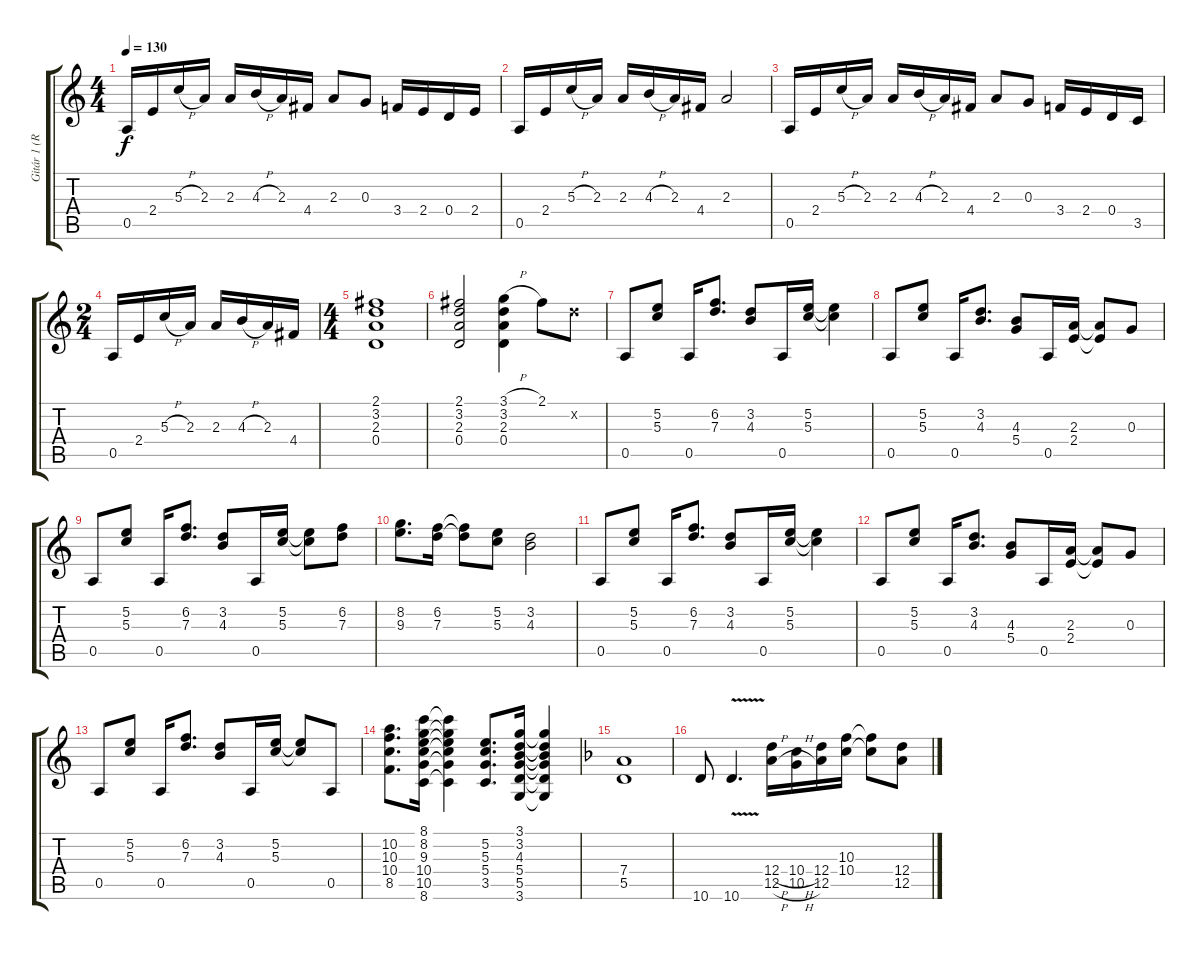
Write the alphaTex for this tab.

\track ("Gitár 1 (Ritchie Blackmore)" "Gitár 1 (R") {instrument distortionguitar}
\staff {score tabs}
\tuning (E4 B3 G3 D3 A2 E2) {hide}
\ts (4 4)
\tempo 130
\clef g2
\ks c
0.5.16{dy f instrument distortionguitar} 2.4.16 5.3{h}.16 2.3.16 2.3.16 4.3{h}.16 2.3.16 4.4.16 2.3.8 0.3.8 3.4.16 2.4.16 0.4.16 2.4.16 |
0.5.16 2.4.16 5.3{h}.16 2.3.16 2.3.16 4.3{h}.16 2.3.16 4.4.16 2.3.2 |
0.5.16 2.4.16 5.3{h}.16 2.3.16 2.3.16 4.3{h}.16 2.3.16 4.4.16 2.3.8 0.3.8 3.4.16 2.4.16 0.4.16 3.5.16 |
\ts (2 4)
0.5.16 2.4.16 5.3{h}.16 2.3.16 2.3.16 4.3{h}.16 2.3.16 4.4.16 |
\ts (4 4)
(2.1 3.2 2.3 0.4).1 |
(2.1 3.2 2.3 0.4).2 (3.1{h} 3.2 2.3 0.4).4 2.1.8 3.2{x}.8 |
0.5.8 (5.2 5.3).8 0.5.16 (6.2 7.3).8{d} (3.2 4.3).8 0.5.16 (5.2 5.3).16 (5.2{t} 5.3{t}).4 |
0.5.8 (5.2 5.3).8 0.5.16 (3.2 4.3).8{d} (4.3 5.4).8 0.5.16 (2.3 2.4).16 (2.3{t} 2.4{t}).8 0.3.8 |
0.5.8 (5.2 5.3).8 0.5.16 (6.2 7.3).8{d} (3.2 4.3).8 0.5.16 (5.2 5.3).16 (5.2{t} 5.3{t}).8 (6.2 7.3).8 |
(8.2 9.3).8{d} (6.2 7.3).16 (6.2{t} 7.3{t}).8 (5.2 5.3).8 (3.2 4.3).2 |
0.5.8 (5.2 5.3).8 0.5.16 (6.2 7.3).8{d} (3.2 4.3).8 0.5.16 (5.2 5.3).16 (5.2{t} 5.3{t}).4 |
0.5.8 (5.2 5.3).8 0.5.16 (3.2 4.3).8{d} (4.3 5.4).8 0.5.16 (2.3 2.4).16 (2.3{t} 2.4{t}).8 0.3.8 |
0.5.8 (5.2 5.3).8 0.5.16 (6.2 7.3).8{d} (3.2 4.3).8 0.5.16 (5.2 5.3).16 (5.2{t} 5.3{t}).8 0.5.8 |
(10.2 10.3 10.4 8.5).8{d} (8.1 8.2 9.3 10.4 10.5 8.6).16 (8.1{t} 8.2{t} 9.3{t} 10.4{t} 10.5{t} 8.6{t}).4 (5.2 5.3 5.4 3.5).8{d} (3.1 3.2 4.3 5.4 5.5 3.6).16 (3.1{t} 3.2{t} 4.3{t} 5.4{t} 5.5{t} 3.6{t}).4 |
\ks f
(7.4 5.5).1 |
10.6.8 10.6{v}.4{d} (12.4{h} 12.5{h}).16 (10.4{h} 10.5{h}).16 (12.4 12.5).16 (10.3 10.4).16 (10.3{t} 10.4{t}).8 (12.4 12.5).8
